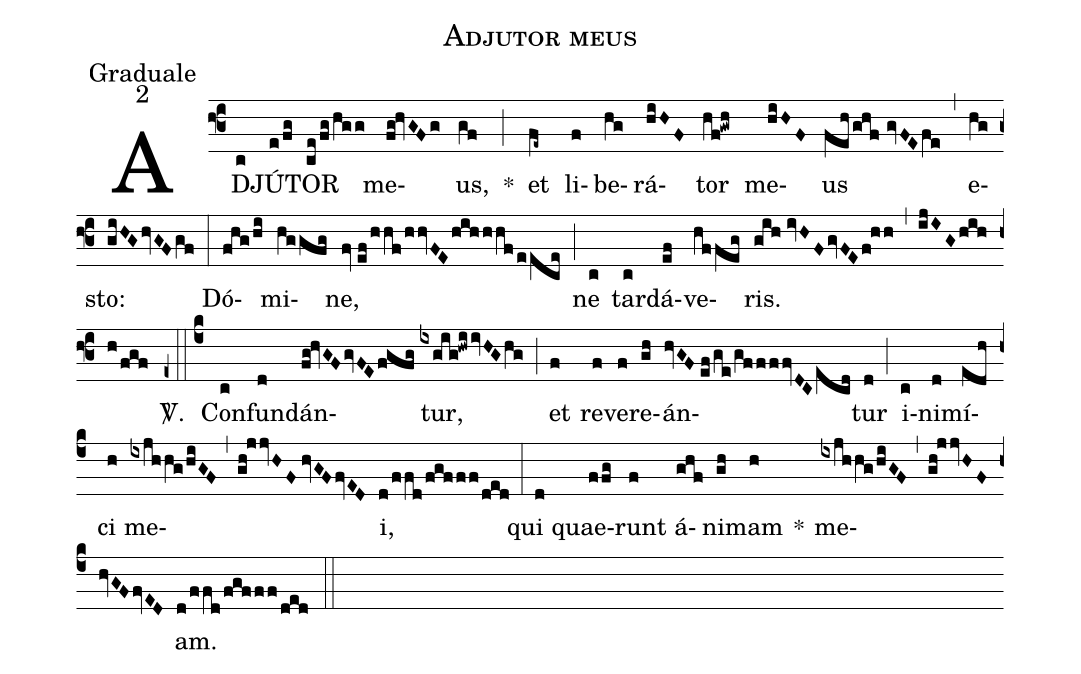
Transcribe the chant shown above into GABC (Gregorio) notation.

name:Adjutor meus;
office-part:Graduale;
mode:2;
%%
(f3) AD(c)JÚ(e/fg)TOR(ce/fg/hgg) me(fg!hvGFg)us,(gf) *(;) et(fe~) li(f)be(hg)rá(hiHF)tor(hf!gwh) me(hiHF)us(feh/ghf//gvFEfe) (,) e(hg)sto:(giHGhvGFgf) (:) Dó(fhg/hi)mi(hggfg)ne,(fv//ef/hhf/hhvFEhihhhf/eece) (;) ne(c) tar(c)dá(ef)ve(hffeg)ris.(gih//ivHF/gvFE/f!hh) (,) (ijIG/hihh/fgf) <sp>V/</sp>.(z0::c4) Con(c)fun(d)dán(fg!hvGF/gvFE/fgfg)tur,(ixgig!hwiivHGhg) (;) et(f) re(f)ve(f)re(gh)án(hvGF//ef/ge/gffffvDCecd)tur(d) (;) i(c)ni(d)mí(edh)ci(h) me(ixjhhg/hiGF,gh!jjvHF//hvGFfvED)i,(d/ffd/fgfff/ded) (:) qui(d) quae(ffg)runt(f) á(ghf)ni(gh)mam(h) *() me(ixjhhg/hiGF,gh!jjvHF//hvGFfvED)am.(d/ffd/fgfff/ded) (::)
